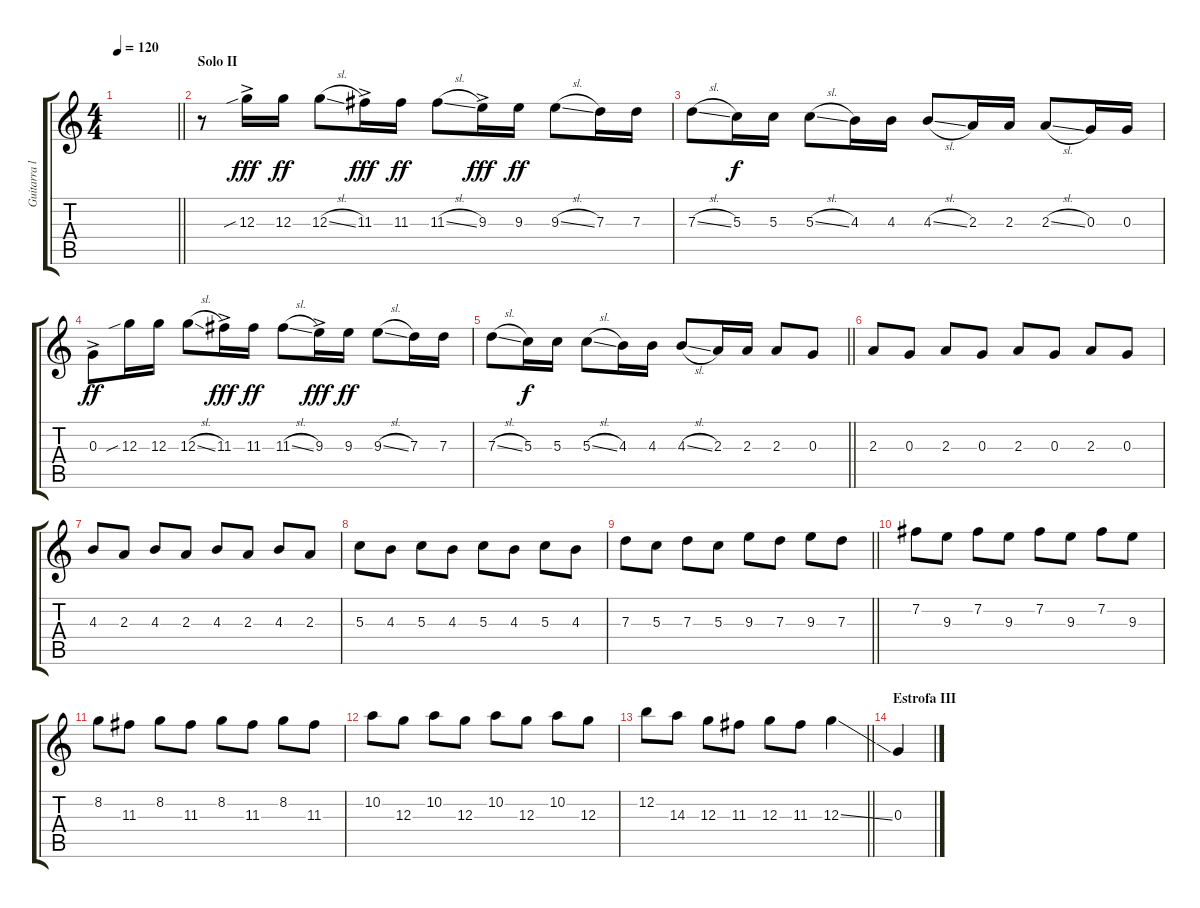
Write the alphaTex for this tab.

\track ("Guitarra lider" "Guitarra l") {instrument electricguitarjazz}
\staff {score tabs}
\tuning (E4 B3 G3 D3 A2 E2) {hide}
\ts (4 4)
\tempo 120
\clef g2
\barLineRight lightlight
\ks c
|
\section ("" "Solo II")
r.8 12.3{sib ac}.16{dy fff volume 16} 12.3.16{dy ff} 12.3{sl}.8 11.3{ac}.16{dy fff} 11.3.16{dy ff} 11.3{sl}.8 9.3{ac}.16{dy fff} 9.3.16{dy ff} 9.3{sl}.8 7.3.16 7.3.16 |
7.3{sl}.8 5.3.16{dy f} 5.3.16 5.3{sl}.8 4.3.16 4.3.16 4.3{sl}.8 2.3.16 2.3.16 2.3{sl}.8 0.3.16 0.3.16 |
0.3{ac}.8{dy ff} 12.3{sib}.16 12.3.16 12.3{sl}.8 11.3{ac}.16{dy fff} 11.3.16{dy ff} 11.3{sl}.8 9.3{ac}.16{dy fff} 9.3.16{dy ff} 9.3{sl}.8 7.3.16 7.3.16 |
\barLineRight lightlight
7.3{sl}.8 5.3.16{dy f} 5.3.16 5.3{sl}.8 4.3.16 4.3.16 4.3{sl}.8 2.3.16 2.3.16 2.3.8 0.3.8 |
2.3.8 0.3.8 2.3.8 0.3.8 2.3.8 0.3.8 2.3.8 0.3.8 |
4.3.8 2.3.8 4.3.8 2.3.8 4.3.8 2.3.8 4.3.8 2.3.8 |
5.3.8 4.3.8 5.3.8 4.3.8 5.3.8 4.3.8 5.3.8 4.3.8 |
\barLineRight lightlight
7.3.8 5.3.8 7.3.8 5.3.8 9.3.8 7.3.8 9.3.8 7.3.8 |
7.2.8 9.3.8 7.2.8 9.3.8 7.2.8 9.3.8 7.2.8 9.3.8 |
8.2.8 11.3.8 8.2.8 11.3.8 8.2.8 11.3.8 8.2.8 11.3.8 |
10.2.8 12.3.8 10.2.8 12.3.8 10.2.8 12.3.8 10.2.8 12.3.8 |
\barLineRight lightlight
12.2.8 14.3.8 12.3.8 11.3.8 12.3.8 11.3.8 12.3{ss}.4 |
\section ("" "Estrofa III")
0.3.4
